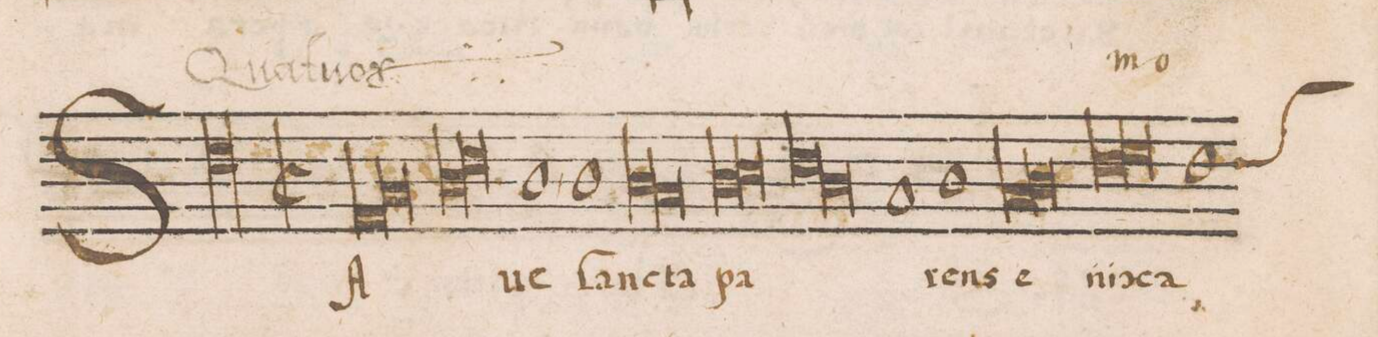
**kern	**text
*I"TENOR	*
*clefC4	*
*k[]	*
*met(C|)	*
*M2/1	*
*lig	*
1E	SA-
1G	.
*Xlig	*
=2-	=2-
*lig	*
1A	.
1c	.
*Xlig	*
=3-	=3-
1A,	-ue
1A	ſan-
=4-	=4-
*lig	*
1A	-cta
1G	.
*Xlig	*
=5-	=5-
*lig	*
1A	pa-
1B	.
*Xlig	*
=6-	=6-
*lig	*
1c	.
1A	.
*Xlig	*
=7-	=7-
1G	.
1A	-rens
=8-	=8-
*lig	*
1G	e-
1A	.
*Xlig	*
=9-	=9-
*lig	*
1c	-ni-
1d	.
*Xlig	*
=10-	=10-
*custos:c	*
1c	-xa
*-	*-
